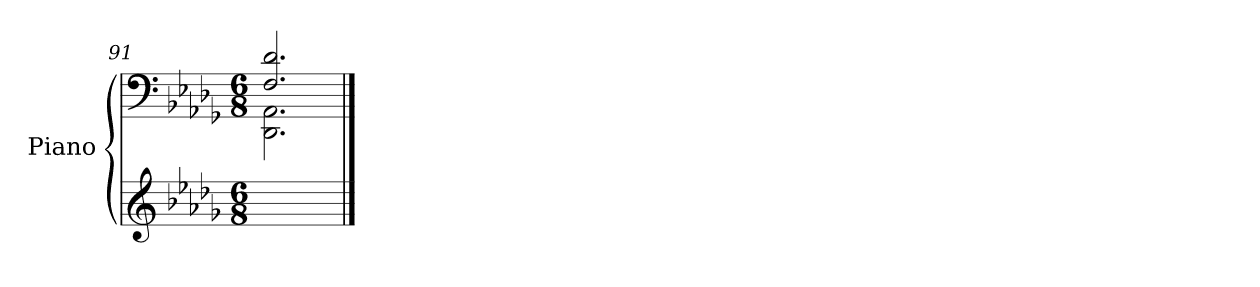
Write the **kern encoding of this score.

**kern	**kern
*part1	*part1
*staff2	*staff1
*I"Piano	*
*I'Pno.	*
*clefG2	*clefF4
*k[b-e-a-d-g-]	*k[b-e-a-d-g-]
*M6/8	*M6/8
=91	=91
*	*^
2.ryy	2.F/ 2.d-/	2.DD-\ 2.AA-\
*	*v	*v
==	==
*-	*-
